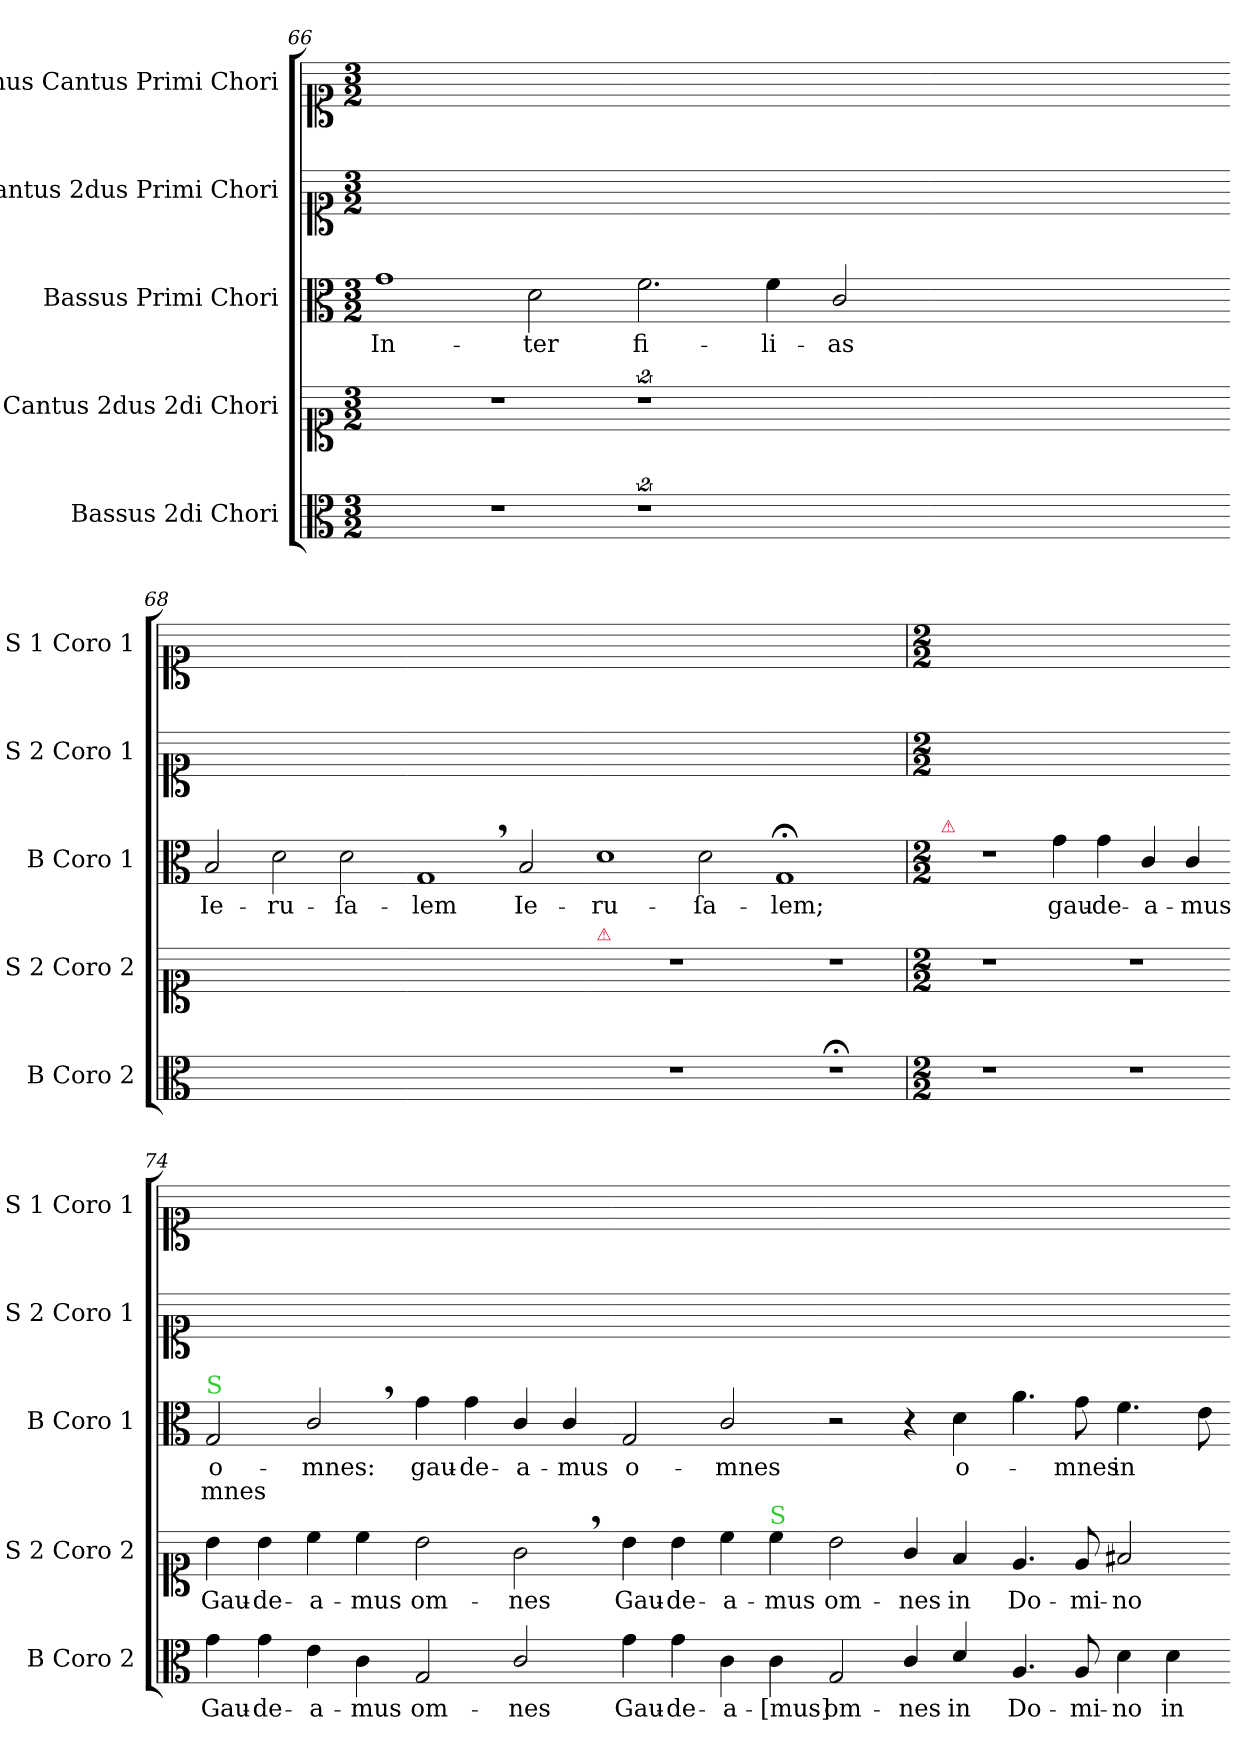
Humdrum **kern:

**kern	**text	**kern	**text	**kern	**text	**text	**kern	**kern
*part5	*part5	*part4	*part4	*part3	*part3	*part3	*part2	*part1
*staff5	*staff5	*staff4	*staff4	*staff3	*staff3	*staff3	*staff2	*staff1
*I"Bassus 2di Chori	*	*I"Cantus 2dus 2di Chori	*	*I"Bassus Primi Chori	*	*	*I"Cantus 2dus Primi Chori	*I"1mus Cantus Primi Chori
*I'B Coro 2	*	*I'S 2 Coro 2	*	*I'B Coro 1	*	*	*I'S 2 Coro 1	*I'S 1 Coro 1
*clefC3	*	*clefC1	*	*clefC3	*	*	*clefC1	*clefC1
*k[]	*	*k[]	*	*k[]	*	*	*k[]	*k[]
*M3/2	*	*M3/2	*	*M3/2	*	*	*M3/2	*M3/2
=66	=66	=66	=66	=66	=66	=66	=66	=66
1.r	.	1.r	.	1g\	In-	.	1.ryy	1.ryy
.	.	.	.	2d\	-ter	.	.	.
=67-	=67-	=67-	=67-	=67-	=67-	=67-	=67-	=67-
2%9r	.	2%9r	.	2.f\	fi-	.	1.ryy	1.ryy
.	.	.	.	4f\	-li-	.	.	.
.	.	.	.	2c/	-as	.	.	.
.	.	.	.	0.ryy	.	.	0.ryy	0.ryy
=68-	=68-	=68-	=68-	=68-	=68-	=68-	=68-	=68-
1.ryy	.	1.ryy	.	2B/	Ie-	.	1.ryy	1.ryy
.	.	.	.	2d\	-ru-	.	.	.
.	.	.	.	2d\	-ſa-	.	.	.
=69-	=69-	=69-	=69-	=69-	=69-	=69-	=69-	=69-
1.ryy	.	1.ryy	.	1G,</	-lem	.	1.ryy	1.ryy
.	.	.	.	2B/	Ie-	.	.	.
=70-	=70-	=70-	=70-	=70-	=70-	=70-	=70-	=70-
!	!	!LO:TX:a:color=crimson:t=⚠	!	!	!	!	!	!
1.r	.	1.r	.	1d\	-ru-	.	1.ryy	1.ryy
.	.	.	.	2d\	-ſa-	.	.	.
=71-	=71-	=71-	=71-	=71-	=71-	=71-	=71-	=71-
!	!	!	!	!LO:N:vis=1	!	!	!	!
1.r;	.	1.r	.	1.G;</	-lem;	.	1.ryy	1.ryy
=72	=72	=72	=72	=72	=72	=72	=72	=72
*M2/2	*	*M2/2	*	*M2/2	*	*	*M2/2	*M2/2
!	!	!	!	!LO:TX:a:color=crimson:t=⚠	!	!	!	!
1r	.	1r	.	1r	.	.	1ryy	1ryy
=73-	=73-	=73-	=73-	=73-	=73-	=73-	=73-	=73-
1r	.	1r	.	4g\	gau-	.	1ryy	1ryy
.	.	.	.	4g\	-de-	.	.	.
.	.	.	.	4c/	-a-	.	.	.
.	.	.	.	4c/	-mus	.	.	.
=74-	=74-	=74-	=74-	=74-	=74-	=74-	=74-	=74-
!	!	!	!	!LO:TX:a:color=limegreen:t=S	!	!	!	!
4g\	Gau-	4b\	Gau-	2G/	o-	mnes	1ryy	1ryy
4g\	-de-	4b\	-de-	.	.	.	.	.
4e\	-a-	4cc\	-a-	2c,</	-mnes:	.	.	.
4c\	-mus	4cc\	-mus	.	.	.	.	.
=75-	=75-	=75-	=75-	=75-	=75-	=75-	=75-	=75-
!	!	!	!	!	!LO:LY:i	!	!	!
2G/	om-	2b\	om-	4g\	gau-	.	1ryy	1ryy
!	!	!	!	!	!LO:LY:i	!	!	!
.	.	.	.	4g\	-de-	.	.	.
!	!	!	!	!	!LO:LY:i	!	!	!
2c/	-nes	2g,<\	-nes	4c/	-a-	.	.	.
!	!	!	!	!	!LO:LY:i	!	!	!
.	.	.	.	4c/	-mus	.	.	.
=76-	=76-	=76-	=76-	=76-	=76-	=76-	=76-	=76-
!	!	!	!	!	!LO:LY:i	!	!	!
4g\	Gau-	4b\	Gau-	2G/	o-	.	1ryy	1ryy
4g\	-de-	4b\	-de-	.	.	.	.	.
!	!	!	!	!	!LO:LY:i	!	!	!
4c\	-a-	4cc\	-a-	2c/	-mnes	.	.	.
!	!	!LO:TX:a:color=limegreen:t=S	!	!	!	!	!	!
4c\	-[mus]	4cc\	-mus	.	.	.	.	.
=77-	=77-	=77-	=77-	=77-	=77-	=77-	=77-	=77-
2G/	om-	2b\	om-	2r	.	.	1ryy	1ryy
4c/	-nes	4g/	-nes	4r	.	.	.	.
4d/	in	4f/	in	4d\	o-	.	.	.
=78-	=78-	=78-	=78-	=78-	=78-	=78-	=78-	=78-
4.A/	Do-	4.e/	Do-	4.a\	.	.	1ryy	1ryy
8A/	-mi-	8e/	-mi-	8g\	-mnes	.	.	.
4d\	-no	2f#X/	-no	4.f\	in	.	.	.
4d\	in	.	.	.	.	.	.	.
.	.	.	.	8e\	.	.	.	.
=-	=-	=-	=-	=-	=-	=-	=-	=-
*-	*-	*-	*-	*-	*-	*-	*-	*-
